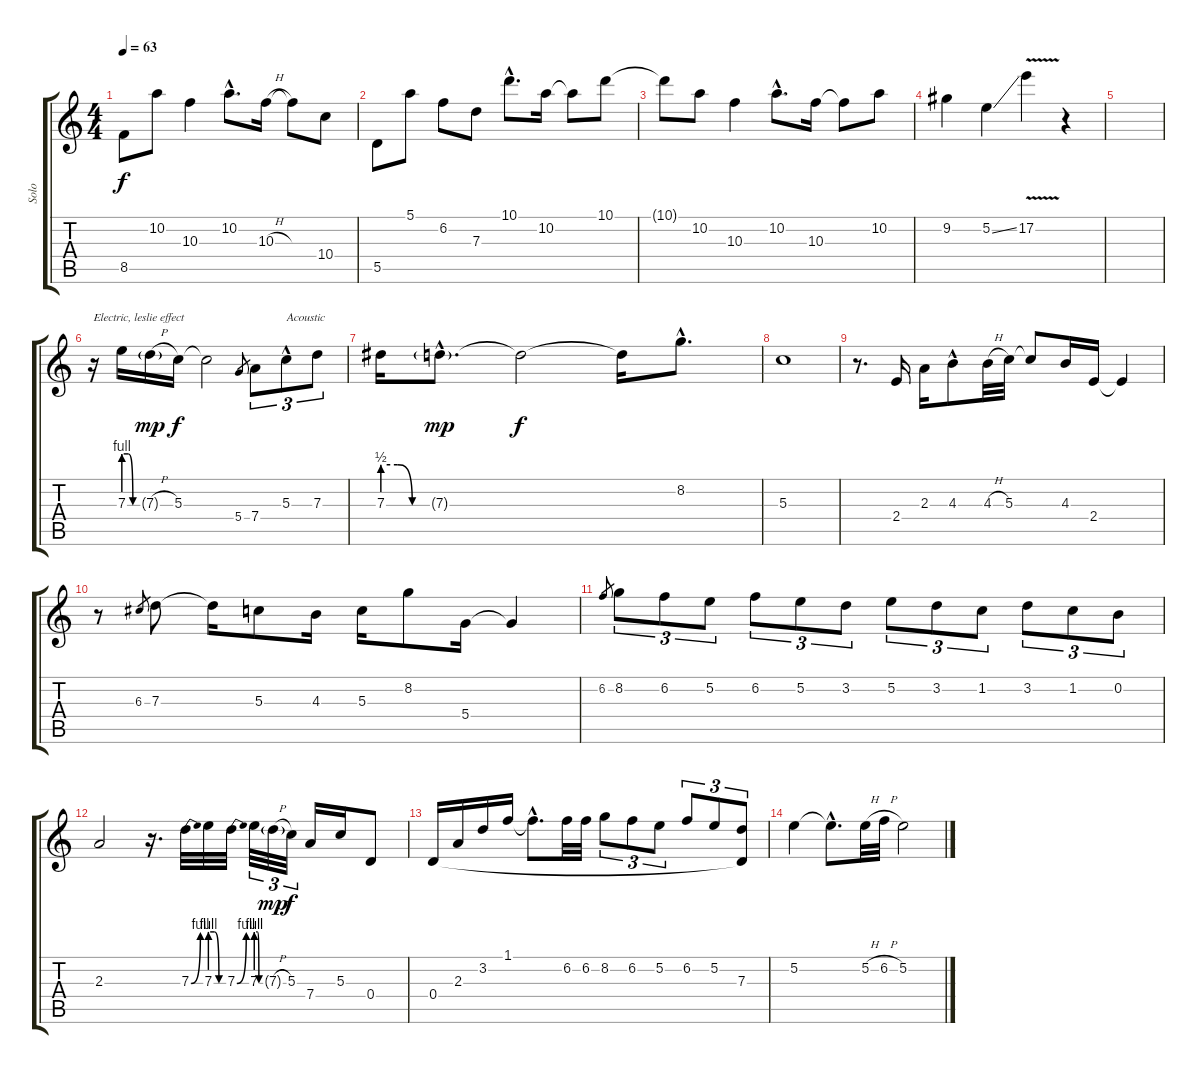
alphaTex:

\track ("Solo" "Solo") {instrument acousticguitarsteel}
\staff {score tabs}
\tuning (E4 B3 G3 D3 A2 D2) {hide}
\ts (4 4)
\tempo 63
\clef g2
\ks c
8.5.8{dy f} 10.2.8 10.3.4 10.2{hac}.8{d} 10.3{h}.16 10.3{t}.8 10.4.8 |
5.5.8 5.1.8 6.2.8 7.3.8 10.1{hac}.8{d} 10.2.16 10.2{t}.8 10.1.8 |
10.1{t}.8 10.2.8 10.3.4 10.2{hac}.8{d} 10.3.16 10.3{t}.8 10.2.8 |
9.2.4 5.2{ss}.4 17.2{v}.4 r.4 |
|
r.16{txt "Electric, leslie effect" instrument overdrivenguitar} 7.3{be (custom 0 4 20 4 40 0 60 0)}.16 7.3{h g}.16{dy mp} 5.3.16{dy f} 5.3{t}.2 5.4.8{gr} 7.4.8{tu (3 2) instrument acousticguitarsteel} 5.3{hac}.8{tu (3 2) txt "Acoustic"} 7.3.8{tu (3 2)} |
7.3{be (custom 0 2 20 2 40 0 60 0)}.16 7.3{g hac}.8{d dy mp} 7.3{t}.2{dy f} 7.3{t}.16 8.2{hac}.8{d} |
5.3.1 |
r.8{d} 2.4.16 2.3.16 4.3{hac}.8 4.3{h}.32 5.3.32 5.3{t}.8 4.3.16 2.4.16 2.4{t}.4 |
r.8 6.3.8{gr} 7.3.8 7.3{t}.16 5.3.8 4.3.16 5.3.16 8.2.8 5.4.16 5.4{t}.4 |
6.2.8{gr} 8.2.8{tu (3 2)} 6.2.8{tu (3 2)} 5.2.8{tu (3 2)} 6.2.8{tu (3 2)} 5.2.8{tu (3 2)} 3.2.8{tu (3 2)} 5.2.8{tu (3 2)} 3.2.8{tu (3 2)} 1.2.8{tu (3 2)} 3.2.8{tu (3 2)} 1.2.8{tu (3 2)} 0.2.8{tu (3 2)} |
2.3.2 r.16{d instrument overdrivenguitar} 7.3{be (bend 0 0 60 4)}.32 7.3{be (custom 0 4 20 4 40 0 60 0)}.32 7.3{be (bend 0 0 60 4)}.32 7.3{be (custom 0 4 20 4 40 0 60 0)}.32{tu (3 2)} 7.3{h g}.32{tu (3 2) dy mp} 5.3.32{tu (3 2) dy f} 7.4.16 5.3.16 0.4.8 |
0.4.16{instrument acousticguitarsteel} 2.3.16 3.2.16 1.1.16 1.1{hac t}.8{d} 6.2.32 6.2.32 8.2.8{tu (3 2)} 6.2.8{tu (3 2)} 5.2.8{tu (3 2)} 6.2.8{tu (3 2)} 5.2.8{tu (3 2)} (7.3 0.4{t}).8{tu (3 2)} |
5.2.4 5.2{hac t}.8{d} 5.2{h}.32 6.2{h}.32 5.2.2
